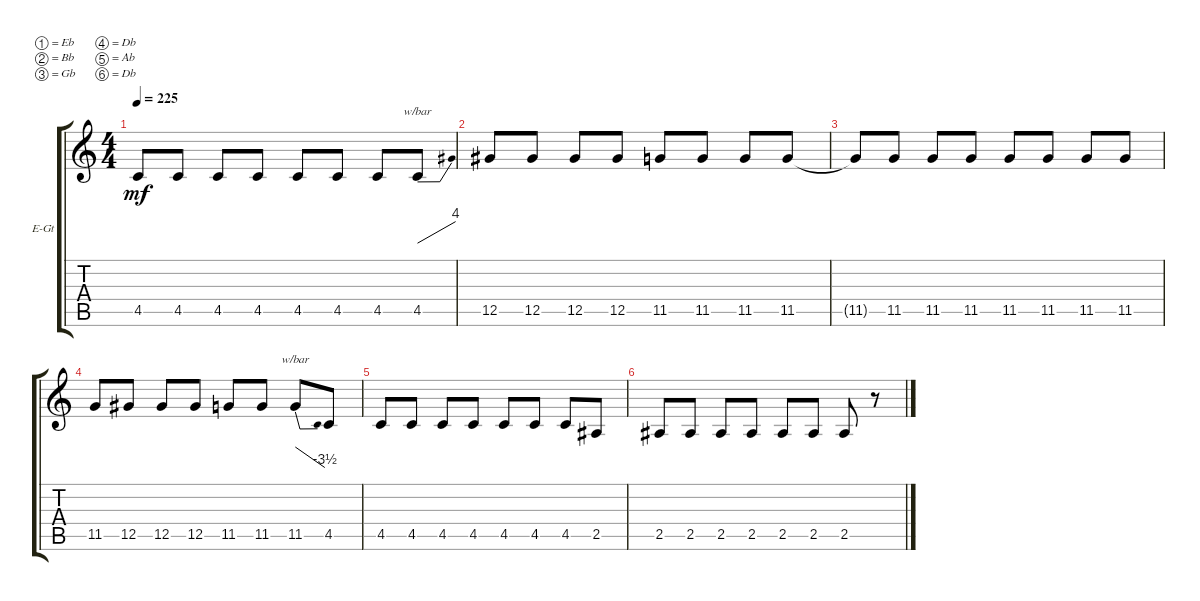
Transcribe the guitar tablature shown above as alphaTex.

\bracketExtendMode groupsimilarinstruments
\firstSystemTrackNameOrientation horizontal
\otherSystemsTrackNameOrientation horizontal
\track ("solo" "E-Gt") {instrument distortionguitar}
\staff {score tabs}
\tuning (Eb4 Bb3 Gb3 Db3 Ab2 Db2)
\ts (4 4)
\tempo 225
\clef g2
\ks c
4.5{t}.8{dy mf} 4.5.8 4.5.8 4.5.8 4.5.8 4.5.8 4.5.8 4.5.8{tbe (dive default 0 0 59.4 16)} |
12.5.8 12.5.8 12.5.8 12.5.8 11.5.8 11.5.8 11.5.8 11.5.8 |
11.5{t}.8 11.5.8 11.5.8 11.5.8 11.5.8 11.5.8 11.5.8 11.5.8 |
11.5.8 12.5.8 12.5.8 12.5.8 11.5.8 11.5.8 11.5.8{tbe (dive default 0 0 60 -14)} 4.5.8 |
4.5.8 4.5.8 4.5.8 4.5.8 4.5.8 4.5.8 4.5.8 2.5.8 |
2.5.8 2.5.8 2.5.8 2.5.8 2.5.8 2.5.8 2.5.8 r.8
